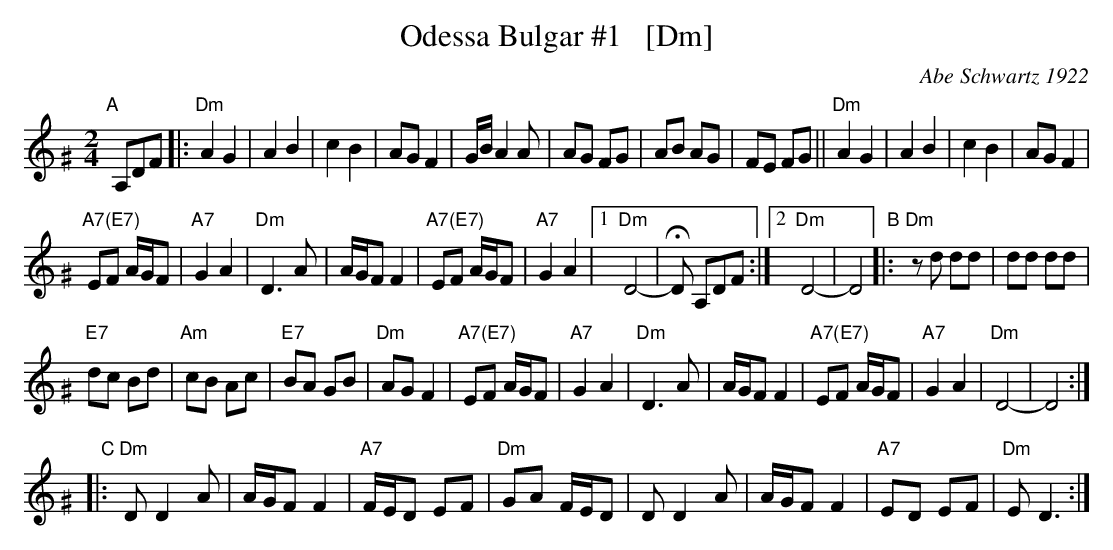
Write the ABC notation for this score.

X:1
T: Odessa Bulgar #1   [Dm]
C: Abe Schwartz 1922
M: 2/4
L: 1/8
K: Ddor^G
"A"[|] A,DF |:\
"Dm"A2 G2 | A2 B2 | c2 B2 | AG F2 |\
G/B/A2 A | AG FG | AB AG | FE FG ||\
"Dm"A2 G2 | A2 B2 | c2 B2 | AG F2 |
"A7(E7)"EF A/G/F | "A7"G2 A2 | "Dm"D3 A | A/G/F F2 |\
"A7(E7)"EF A/G/F | "A7"G2 A2 |[1 "Dm"D4- | HD A,DF :|\
[2 "Dm"D4- | D4 \
"B"|:\
"Dm"zd dd | dd dd |
"E7"dc Bd | "Am"cB Ac |\
"E7"BA GB | "Dm"AG F2 | "A7(E7)"EF A/G/F | "A7"G2 A2 |\
"Dm"D3 A | A/G/F F2 | "A7(E7)"EF A/G/F | "A7"G2 A2 |\
"Dm"D4- | D4 :|
"C"|:\
"Dm"D D2 A | A/G/F F2 | "A7"F/E/D EF | "Dm"GA F/E/D |\
D D2 A | A/G/F F2 | "A7"ED EF | "Dm"E D3 :|
